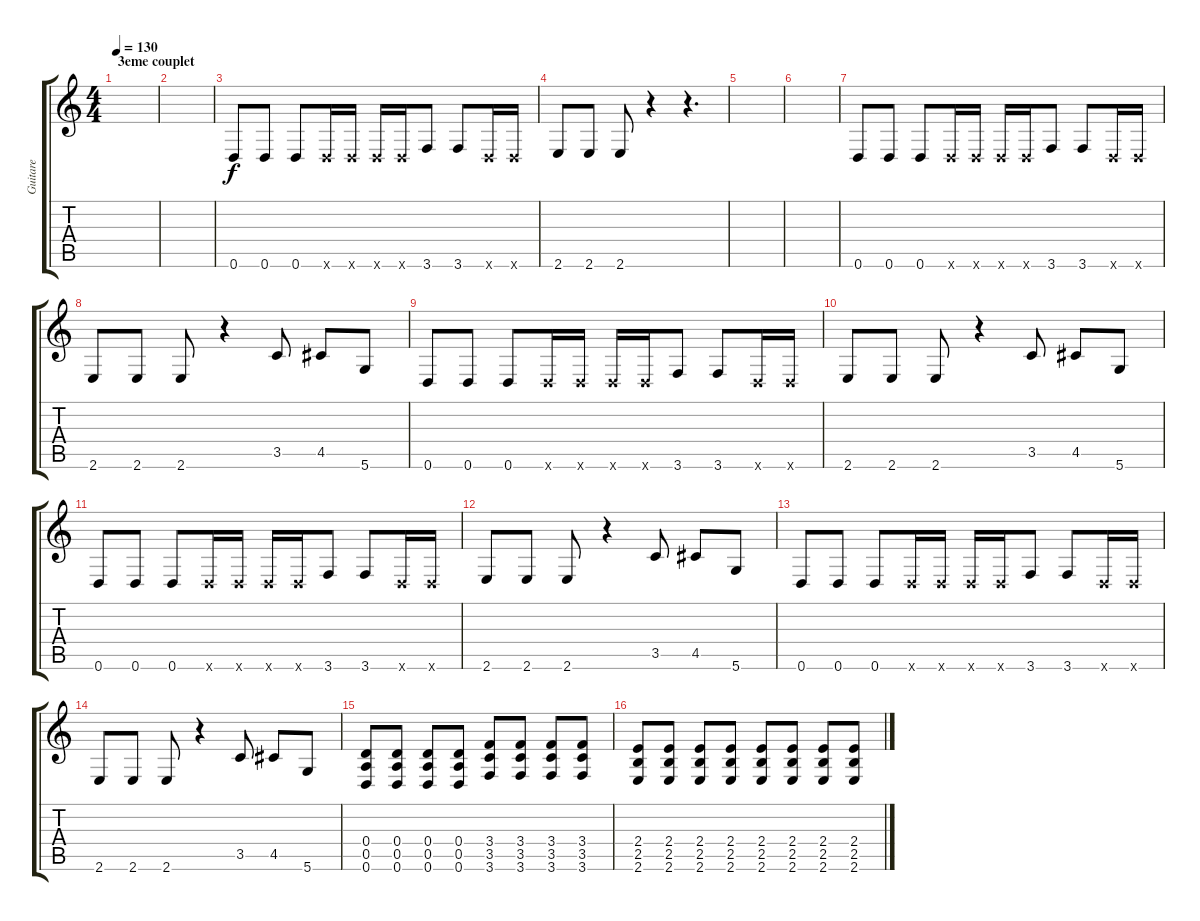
\track ("Guitare" "Guitare") {instrument distortionguitar}
\staff {score tabs}
\tuning (E4 B3 G3 D3 A2 D2) {hide}
\ts (4 4)
\section ("" "3eme couplet")
\tempo 130
\clef g2
\ks c
|
|
0.6.8 0.6.8 0.6.8 0.6{x}.16 0.6{x}.16 0.6{x}.16 0.6{x}.16 3.6.8 3.6.8 0.6{x}.16 0.6{x}.16 |
2.6.8 2.6.8 2.6.8 r.4 r.4{d} |
|
|
0.6.8 0.6.8 0.6.8 0.6{x}.16 0.6{x}.16 0.6{x}.16 0.6{x}.16 3.6.8 3.6.8 0.6{x}.16 0.6{x}.16 |
2.6.8 2.6.8 2.6.8 r.4 3.5.8 4.5.8 5.6.8 |
0.6.8 0.6.8 0.6.8 0.6{x}.16 0.6{x}.16 0.6{x}.16 0.6{x}.16 3.6.8 3.6.8 0.6{x}.16 0.6{x}.16 |
2.6.8 2.6.8 2.6.8 r.4 3.5.8 4.5.8 5.6.8 |
0.6.8 0.6.8 0.6.8 0.6{x}.16 0.6{x}.16 0.6{x}.16 0.6{x}.16 3.6.8 3.6.8 0.6{x}.16 0.6{x}.16 |
2.6.8 2.6.8 2.6.8 r.4 3.5.8 4.5.8 5.6.8 |
0.6.8 0.6.8 0.6.8 0.6{x}.16 0.6{x}.16 0.6{x}.16 0.6{x}.16 3.6.8 3.6.8 0.6{x}.16 0.6{x}.16 |
2.6.8 2.6.8 2.6.8 r.4 3.5.8 4.5.8 5.6.8 |
(0.4 0.5 0.6).8 (0.4 0.5 0.6).8 (0.4 0.5 0.6).8 (0.4 0.5 0.6).8 (3.4 3.5 3.6).8 (3.4 3.5 3.6).8 (3.4 3.5 3.6).8 (3.4 3.5 3.6).8 |
(2.4 2.5 2.6).8 (2.4 2.5 2.6).8 (2.4 2.5 2.6).8 (2.4 2.5 2.6).8 (2.4 2.5 2.6).8 (2.4 2.5 2.6).8 (2.4 2.5 2.6).8 (2.4 2.5 2.6).8
